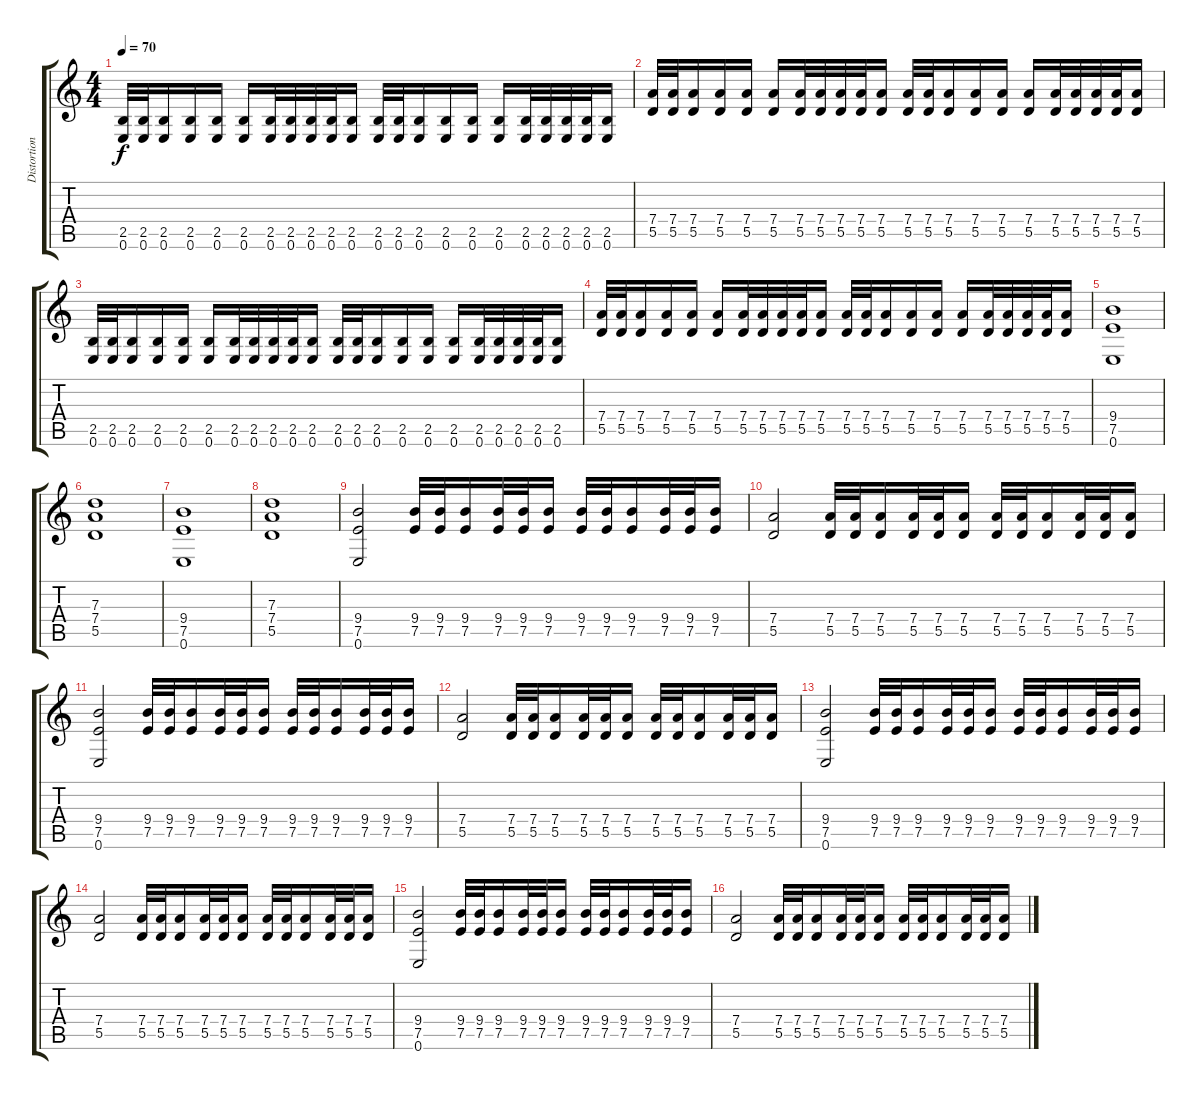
\track ("Distortion" "Distortion") {instrument distortionguitar}
\staff {score tabs}
\tuning (E4 B3 G3 D3 A2 E2) {hide}
\ts (4 4)
\tempo 70
\clef g2
\ks c
(2.5 0.6).32{dy f volume 13 balance 8} (2.5 0.6).32 (2.5 0.6).16 (2.5 0.6).16 (2.5 0.6).16 (2.5 0.6).16 (2.5 0.6).32 (2.5 0.6).32 (2.5 0.6).32 (2.5 0.6).32 (2.5 0.6).16 (2.5 0.6).32 (2.5 0.6).32 (2.5 0.6).16 (2.5 0.6).16 (2.5 0.6).16 (2.5 0.6).16 (2.5 0.6).32 (2.5 0.6).32 (2.5 0.6).32 (2.5 0.6).32 (2.5 0.6).16 |
(7.4 5.5).32 (7.4 5.5).32 (7.4 5.5).16 (7.4 5.5).16 (7.4 5.5).16 (7.4 5.5).16 (7.4 5.5).32 (7.4 5.5).32 (7.4 5.5).32 (7.4 5.5).32 (7.4 5.5).16 (7.4 5.5).32 (7.4 5.5).32 (7.4 5.5).16 (7.4 5.5).16 (7.4 5.5).16 (7.4 5.5).16 (7.4 5.5).32 (7.4 5.5).32 (7.4 5.5).32 (7.4 5.5).32 (7.4 5.5).16 |
(2.5 0.6).32 (2.5 0.6).32 (2.5 0.6).16 (2.5 0.6).16 (2.5 0.6).16 (2.5 0.6).16 (2.5 0.6).32 (2.5 0.6).32 (2.5 0.6).32 (2.5 0.6).32 (2.5 0.6).16 (2.5 0.6).32 (2.5 0.6).32 (2.5 0.6).16 (2.5 0.6).16 (2.5 0.6).16 (2.5 0.6).16 (2.5 0.6).32 (2.5 0.6).32 (2.5 0.6).32 (2.5 0.6).32 (2.5 0.6).16 |
(7.4 5.5).32 (7.4 5.5).32 (7.4 5.5).16 (7.4 5.5).16 (7.4 5.5).16 (7.4 5.5).16 (7.4 5.5).32 (7.4 5.5).32 (7.4 5.5).32 (7.4 5.5).32 (7.4 5.5).16 (7.4 5.5).32 (7.4 5.5).32 (7.4 5.5).16 (7.4 5.5).16 (7.4 5.5).16 (7.4 5.5).16 (7.4 5.5).32 (7.4 5.5).32 (7.4 5.5).32 (7.4 5.5).32 (7.4 5.5).16 |
(9.4 7.5 0.6).1 |
(7.3 7.4 5.5).1 |
(9.4 7.5 0.6).1 |
(7.3 7.4 5.5).1 |
(9.4 7.5 0.6).2 (9.4 7.5).32 (9.4 7.5).32 (9.4 7.5).16 (9.4 7.5).32 (9.4 7.5).32 (9.4 7.5).16 (9.4 7.5).32 (9.4 7.5).32 (9.4 7.5).16 (9.4 7.5).32 (9.4 7.5).32 (9.4 7.5).16 |
(7.4 5.5).2 (7.4 5.5).32 (7.4 5.5).32 (7.4 5.5).16 (7.4 5.5).32 (7.4 5.5).32 (7.4 5.5).16 (7.4 5.5).32 (7.4 5.5).32 (7.4 5.5).16 (7.4 5.5).32 (7.4 5.5).32 (7.4 5.5).16 |
(9.4 7.5 0.6).2 (9.4 7.5).32 (9.4 7.5).32 (9.4 7.5).16 (9.4 7.5).32 (9.4 7.5).32 (9.4 7.5).16 (9.4 7.5).32 (9.4 7.5).32 (9.4 7.5).16 (9.4 7.5).32 (9.4 7.5).32 (9.4 7.5).16 |
(7.4 5.5).2 (7.4 5.5).32 (7.4 5.5).32 (7.4 5.5).16 (7.4 5.5).32 (7.4 5.5).32 (7.4 5.5).16 (7.4 5.5).32 (7.4 5.5).32 (7.4 5.5).16 (7.4 5.5).32 (7.4 5.5).32 (7.4 5.5).16 |
(9.4 7.5 0.6).2 (9.4 7.5).32 (9.4 7.5).32 (9.4 7.5).16 (9.4 7.5).32 (9.4 7.5).32 (9.4 7.5).16 (9.4 7.5).32 (9.4 7.5).32 (9.4 7.5).16 (9.4 7.5).32 (9.4 7.5).32 (9.4 7.5).16 |
(7.4 5.5).2 (7.4 5.5).32 (7.4 5.5).32 (7.4 5.5).16 (7.4 5.5).32 (7.4 5.5).32 (7.4 5.5).16 (7.4 5.5).32 (7.4 5.5).32 (7.4 5.5).16 (7.4 5.5).32 (7.4 5.5).32 (7.4 5.5).16 |
(9.4 7.5 0.6).2 (9.4 7.5).32 (9.4 7.5).32 (9.4 7.5).16 (9.4 7.5).32 (9.4 7.5).32 (9.4 7.5).16 (9.4 7.5).32 (9.4 7.5).32 (9.4 7.5).16 (9.4 7.5).32 (9.4 7.5).32 (9.4 7.5).16 |
(7.4 5.5).2 (7.4 5.5).32 (7.4 5.5).32 (7.4 5.5).16 (7.4 5.5).32 (7.4 5.5).32 (7.4 5.5).16 (7.4 5.5).32 (7.4 5.5).32 (7.4 5.5).16 (7.4 5.5).32 (7.4 5.5).32 (7.4 5.5).16
